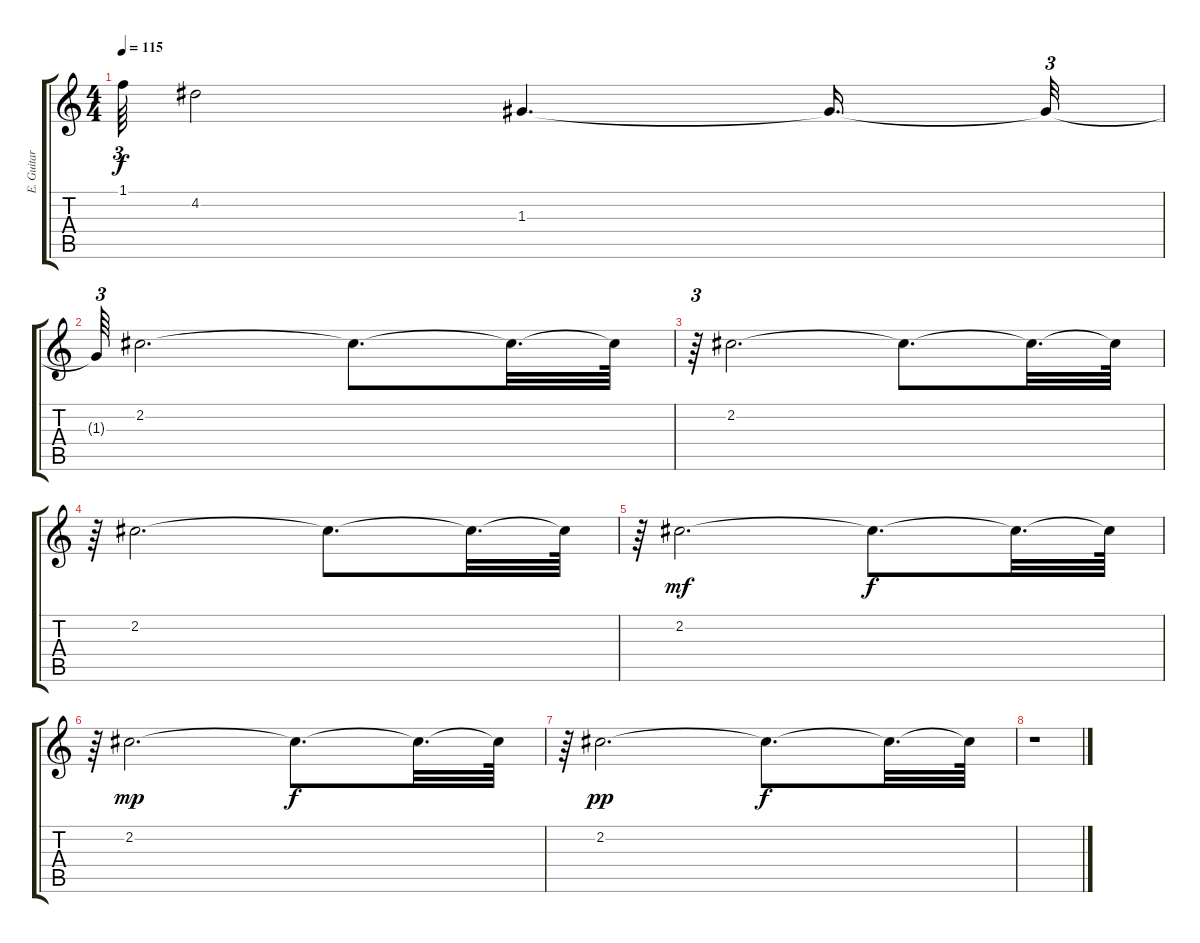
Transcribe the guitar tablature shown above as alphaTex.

\track ("E. Guitar Lead I" "E. Guitar ") {instrument distortionguitar}
\staff {score tabs}
\tuning (E4 B3 G3 D3 A2 E2) {hide}
\ts (4 4)
\tempo 115
\clef g2
\ks c
1.1{t}.64{tu (3 2) dy f} 4.2.2 1.3.4{d} 1.3{t}.16{d} 1.3{t}.32{tu (3 2)} |
1.3{t}.64{tu (3 2)} 2.2.2{d} 2.2{t}.8{d} 2.2{t}.32{d} 2.2{t}.64 |
r.64{tu (3 2)} 2.2.2{d} 2.2{t}.8{d} 2.2{t}.32{d} 2.2{t}.64 |
r.64{tu (3 2)} 2.2.2{d} 2.2{t}.8{d} 2.2{t}.32{d} 2.2{t}.64 |
r.64{tu (3 2)} 2.2.2{d dy mf} 2.2{t}.8{d dy f} 2.2{t}.32{d} 2.2{t}.64 |
r.64{tu (3 2)} 2.2.2{d dy mp} 2.2{t}.8{d dy f} 2.2{t}.32{d} 2.2{t}.64 |
r.64{tu (3 2)} 2.2.2{d dy pp} 2.2{t}.8{d dy f} 2.2{t}.32{d} 2.2{t}.64 |
r.1
